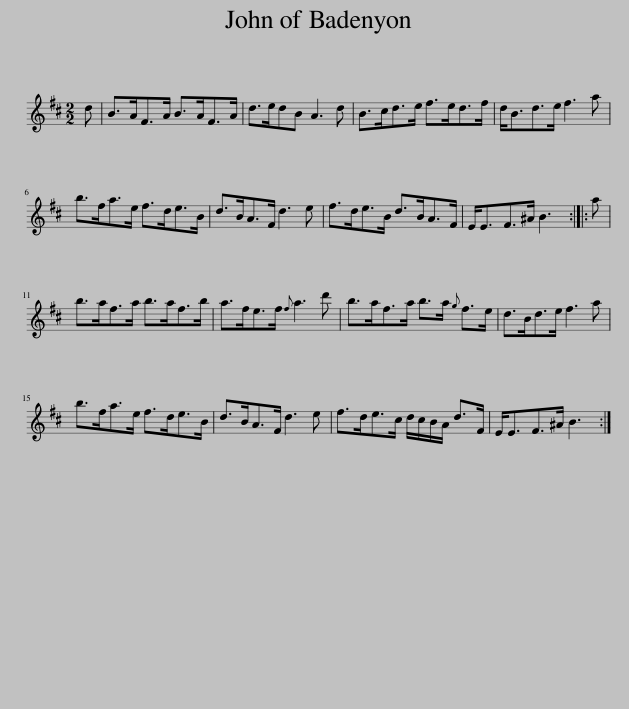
X:1
L:1/8
M:2/2
I:linebreak $
K:Bmin
V:1 treble
V:1
 d | B>AF>A B>AF>A | d>edB A3 d | B>cd>e f>ed>f | d<Bd>e f3 a |$ %5
 b>fa>e f>de>B | d>BA>F d3 e | f>de>B d>BA>F | E<EF>^A B3 :: a |$ %10
 b>af>a b>af>b | a>fe>f{f} a3 d' | b>af>a b>a{g} f>e | d>Bd>e f3 a |$ b>fa>e f>de>B | %15
 d>BA>F d3 e | f>de>c d/c/B/A/ d>F | E<EF>^A B3 :| %18
